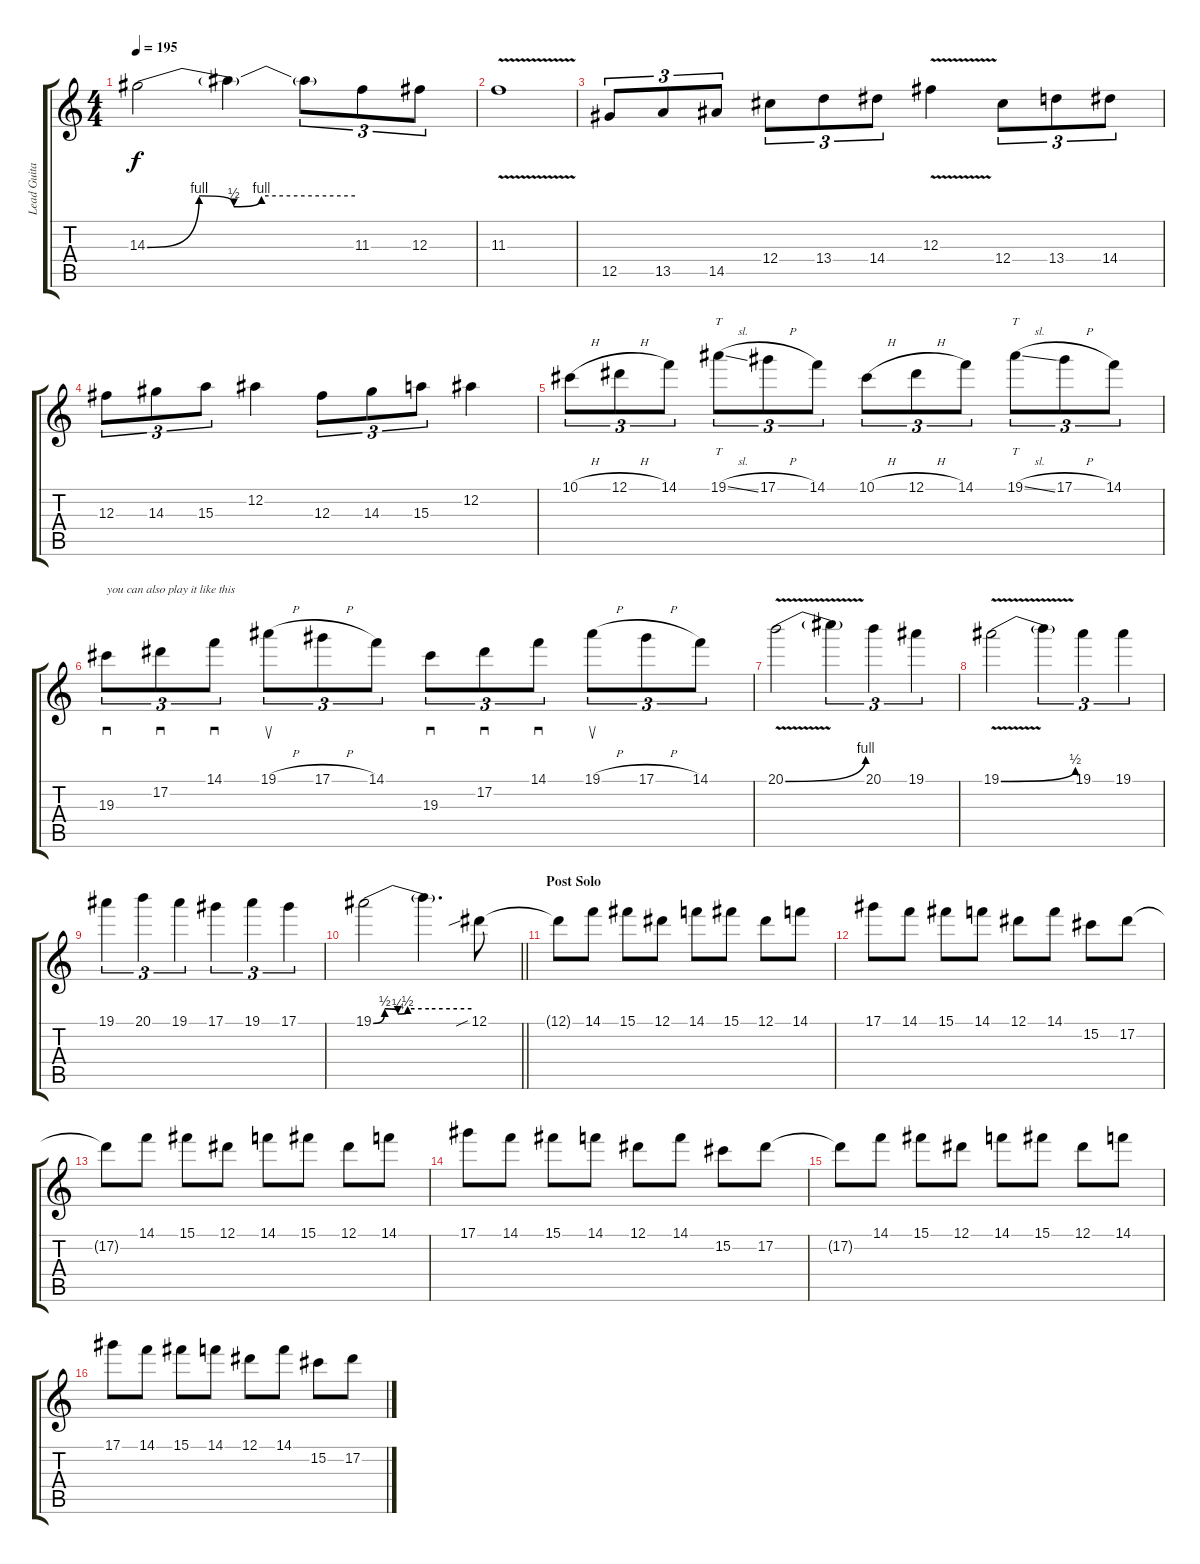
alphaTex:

\track ("Lead Guitar" "Lead Guita") {instrument distortionguitar}
\staff {score tabs}
\tuning (Eb4 Bb3 Gb3 Db3 Ab2 Eb2) {hide}
\ts (4 4)
\tempo 195
\clef g2
\ks c
14.3{be (custom 0 0 15 4 25 2 33 4 60 4)}.2{dy f} 14.3{t}.4 14.3{t}.8{tu (3 2)} 11.3.8{tu (3 2)} 12.3.8{tu (3 2)} |
11.3{v}.1 |
12.5.8{tu (3 2)} 13.5.8{tu (3 2)} 14.5.8{tu (3 2)} 12.4.8{tu (3 2)} 13.4.8{tu (3 2)} 14.4.8{tu (3 2)} 12.3{v}.4 12.4.8{tu (3 2)} 13.4.8{tu (3 2)} 14.4.8{tu (3 2)} |
12.3.8{tu (3 2)} 14.3.8{tu (3 2)} 15.3.8{tu (3 2)} 12.2.4 12.3.8{tu (3 2)} 14.3.8{tu (3 2)} 15.3.8{tu (3 2)} 12.2.4 |
10.1{h}.8{tu (3 2)} 12.1{h}.8{tu (3 2)} 14.1.8{tu (3 2)} 19.1{sl}.8{tt tu (3 2)} 17.1{h}.8{tu (3 2)} 14.1.8{tu (3 2)} 10.1{h}.8{tu (3 2)} 12.1{h}.8{tu (3 2)} 14.1.8{tu (3 2)} 19.1{sl}.8{tt tu (3 2)} 17.1{h}.8{tu (3 2)} 14.1.8{tu (3 2)} |
19.3.8{sd tu (3 2) txt "you can also play it like this"} 17.2.8{sd tu (3 2)} 14.1.8{sd tu (3 2)} 19.1{h}.8{su tu (3 2)} 17.1{h}.8{tu (3 2)} 14.1.8{tu (3 2)} 19.3.8{sd tu (3 2)} 17.2.8{sd tu (3 2)} 14.1.8{sd tu (3 2)} 19.1{h}.8{su tu (3 2)} 17.1{h}.8{tu (3 2)} 14.1.8{tu (3 2)} |
20.1{be (bend 0 0 60 4) v}.2 20.1{t}.4{tu (3 2)} 20.1.4{tu (3 2)} 19.1.4{tu (3 2)} |
19.1{be (bend 0 0 60 2) v}.2 19.1{t}.4{tu (3 2)} 19.1.4{tu (3 2)} 19.1.4{tu (3 2)} |
19.1.4{tu (3 2)} 20.1.4{tu (3 2)} 19.1.4{tu (3 2)} 17.1.4{tu (3 2)} 19.1.4{tu (3 2)} 17.1.4{tu (3 2)} |
\barLineRight lightlight
19.1{be (custom 0 0 7 2 15 1 21 2 34 2 60 2)}.2 19.1{t}.4{d} 12.1{sib}.8 |
\section ("" "Post Solo")
12.1{t}.8 14.1.8 15.1.8 12.1.8 14.1.8 15.1.8 12.1.8 14.1.8 |
17.1.8 14.1.8 15.1.8 14.1.8 12.1.8 14.1.8 15.2.8 17.2.8 |
17.2{t}.8 14.1.8 15.1.8 12.1.8 14.1.8 15.1.8 12.1.8 14.1.8 |
17.1.8 14.1.8 15.1.8 14.1.8 12.1.8 14.1.8 15.2.8 17.2.8 |
17.2{t}.8 14.1.8 15.1.8 12.1.8 14.1.8 15.1.8 12.1.8 14.1.8 |
17.1.8 14.1.8 15.1.8 14.1.8 12.1.8 14.1.8 15.2.8 17.2.8
